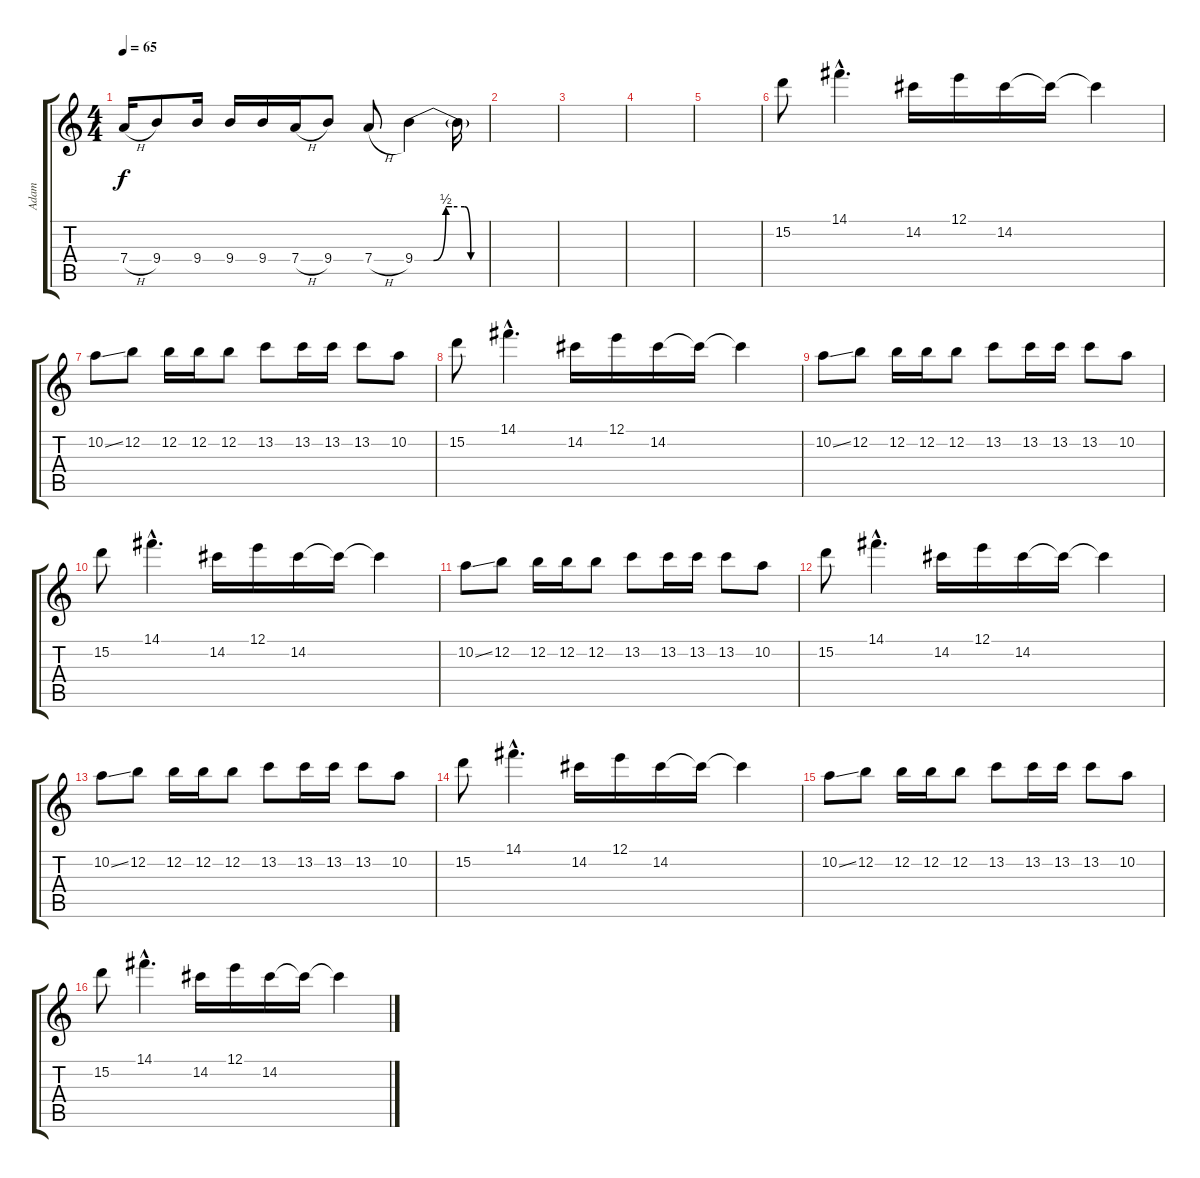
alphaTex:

\track ("Adam" "Adam") {instrument distortionguitar}
\staff {score tabs}
\tuning (E4 B3 G3 D3 A2 D2) {hide}
\ts (4 4)
\tempo 65
\clef g2
\ks c
7.4{h}.16{dy f} 9.4.8 9.4.16 9.4.16 9.4.16 7.4{h}.16 9.4.8 7.4{h}.8 9.4{be (custom 0 0 15 0 25 2 30 2 40 2 45 0 60 0)}.4 9.4{t}.16 |
|
|
|
|
15.2.8 14.1{hac}.4{d} 14.2.16 12.1.16 14.2.16 14.2{t}.16 14.2{t}.4 |
10.2{ss}.8 12.2.8 12.2.16 12.2.16 12.2.8 13.2.8 13.2.16 13.2.16 13.2.8 10.2.8 |
15.2.8 14.1{hac}.4{d} 14.2.16 12.1.16 14.2.16 14.2{t}.16 14.2{t}.4 |
10.2{ss}.8 12.2.8 12.2.16 12.2.16 12.2.8 13.2.8 13.2.16 13.2.16 13.2.8 10.2.8 |
15.2.8 14.1{hac}.4{d} 14.2.16 12.1.16 14.2.16 14.2{t}.16 14.2{t}.4 |
10.2{ss}.8 12.2.8 12.2.16 12.2.16 12.2.8 13.2.8 13.2.16 13.2.16 13.2.8 10.2.8 |
15.2.8 14.1{hac}.4{d} 14.2.16 12.1.16 14.2.16 14.2{t}.16 14.2{t}.4 |
10.2{ss}.8 12.2.8 12.2.16 12.2.16 12.2.8 13.2.8 13.2.16 13.2.16 13.2.8 10.2.8 |
15.2.8 14.1{hac}.4{d} 14.2.16 12.1.16 14.2.16 14.2{t}.16 14.2{t}.4 |
10.2{ss}.8 12.2.8 12.2.16 12.2.16 12.2.8 13.2.8 13.2.16 13.2.16 13.2.8 10.2.8 |
15.2.8 14.1{hac}.4{d} 14.2.16 12.1.16 14.2.16 14.2{t}.16 14.2{t}.4
